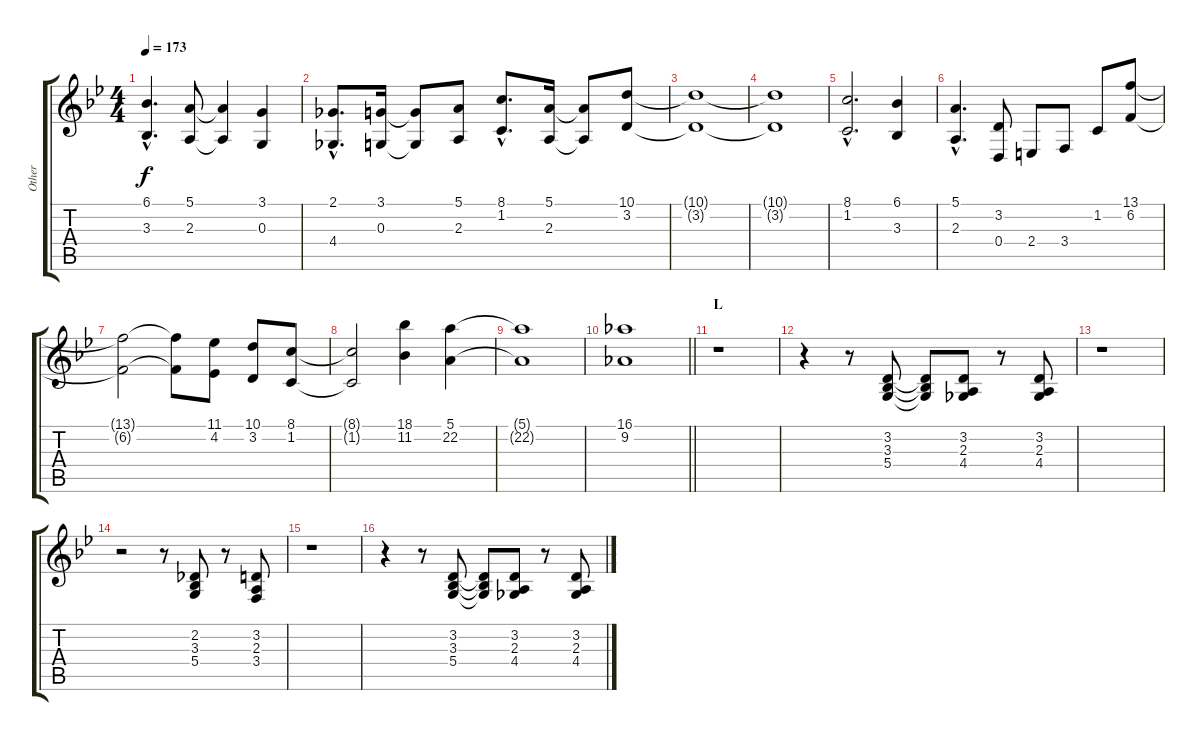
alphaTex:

\track ("Other" "Other") {instrument synthbrass2}
\staff {score tabs}
\tuning (E4 B3 G3 D3 A2 E2) {hide}
\ts (4 4)
\tempo 173
\clef g2
\ks bb
(6.1{hac} 3.3{hac}).4{d dy f} (5.1 2.3).8 (5.1{t} 2.3{t}).4 (3.1 0.3).4 |
(2.1{hac} 4.4{hac}).8{d} (3.1 0.3).16 (3.1{t} 0.3{t}).8 (5.1 2.3).8 (8.1{hac} 1.2{hac}).8{d} (5.1 2.3).16 (5.1{t} 2.3{t}).8 (10.1 3.2).8 |
(10.1{t} 3.2{t}).1 |
(10.1{t} 3.2{t}).1 |
(8.1{hac} 1.2{hac}).2{d} (6.1 3.3).4 |
(5.1{hac} 2.3{hac}).4{d} (3.2 0.4).8 2.4.8 3.4.8 1.2.8 (13.1 6.2).8 |
(13.1{t} 6.2{t}).2 (13.1{t} 6.2{t}).8 (11.1 4.2).8 (10.1 3.2).8 (8.1 1.2).8 |
(8.1{t} 1.2{t}).2 (18.1 11.2).4 (5.1 22.2).4 |
(5.1{t} 22.2{t}).1 |
\barLineRight lightlight
(16.1 9.2).1 |
\section ("" "L")
r.1 |
r.4 r.8 (3.2 3.3 5.4).8 (3.2{t} 3.3{t} 5.4{t}).8 (3.2 2.3 4.4).8 r.8 (3.2 2.3 4.4).8 |
r.1 |
r.2 r.8 (2.2 3.3 5.4).8 r.8 (3.2 2.3 3.4).8 |
r.1 |
r.4 r.8 (3.2 3.3 5.4).8 (3.2{t} 3.3{t} 5.4{t}).8 (3.2 2.3 4.4).8 r.8 (3.2 2.3 4.4).8
